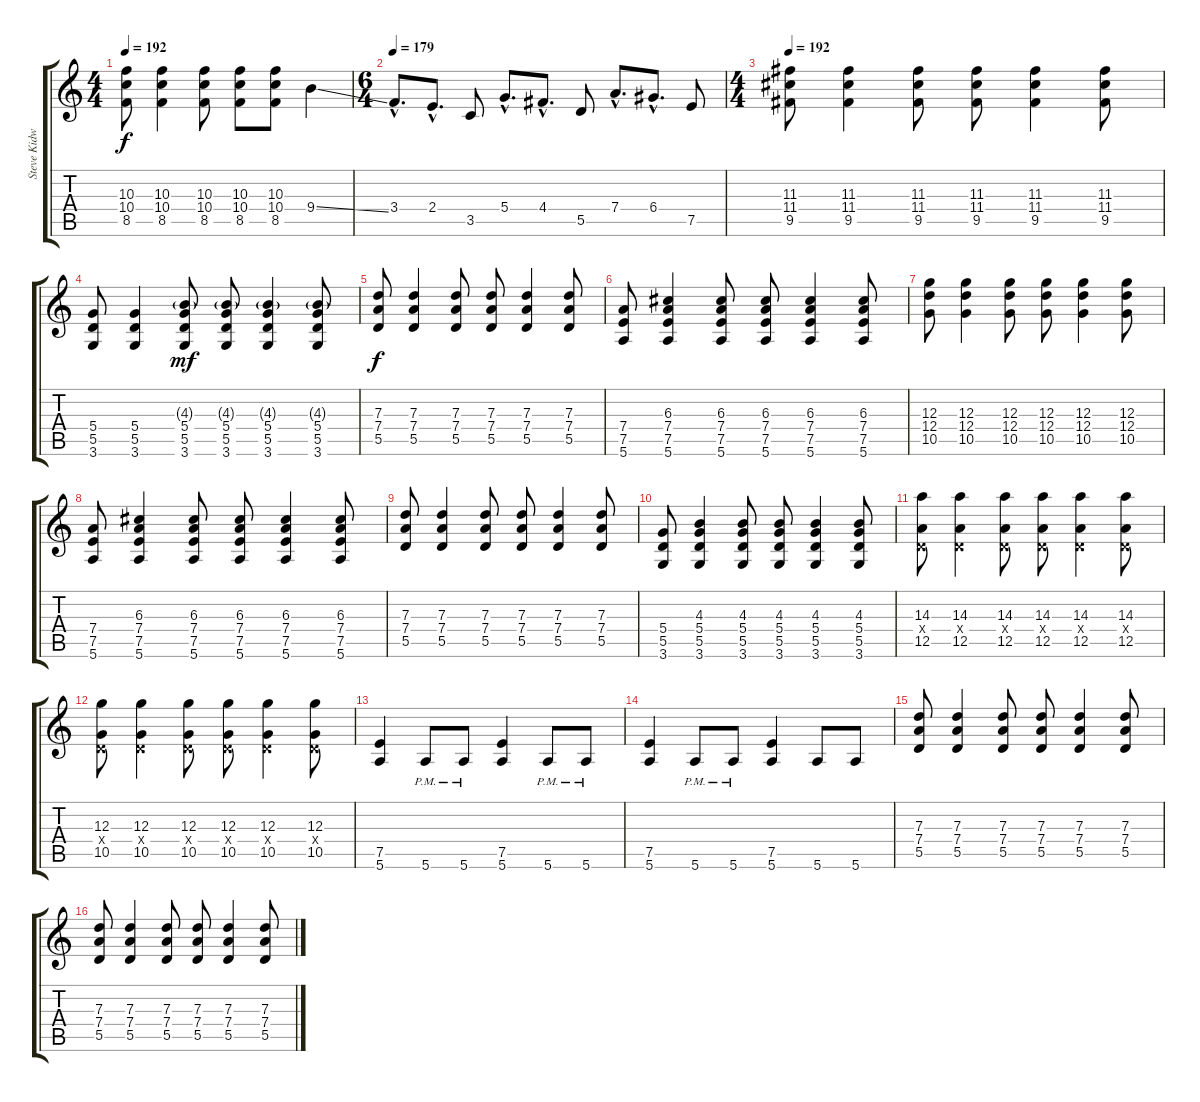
\track ("Steve Kidwiller (1991-Hefe)- Guitar" "Steve Kidw") {instrument distortionguitar}
\staff {score tabs}
\tuning (E4 B3 G3 D3 A2 E2) {hide}
\ts (4 4)
\tempo 192
\clef g2
\ks c
(10.3 10.4 8.5).8{dy f} (10.3 10.4 8.5).4 (10.3 10.4 8.5).8 (10.3 10.4 8.5).8 (10.3 10.4 8.5).8 9.4{ss}.4 |
\ts (6 4)
\tempo 179
3.4{hac}.8{d} 2.4{hac}.8{d} 3.5.8 5.4{hac}.8{d} 4.4{hac}.8{d} 5.5.8 7.4{hac}.8{d} 6.4{hac}.8{d} 7.5.8 |
\ts (4 4)
\tempo 192
(11.3 11.4 9.5).8 (11.3 11.4 9.5).4 (11.3 11.4 9.5).8 (11.3 11.4 9.5).8 (11.3 11.4 9.5).4 (11.3 11.4 9.5).8 |
(5.4 5.5 3.6).8 (5.4 5.5 3.6).4 (4.3{g} 5.4 5.5 3.6).8{dy mf} (4.3{g} 5.4 5.5 3.6).8 (4.3{g} 5.4 5.5 3.6).4 (4.3{g} 5.4 5.5 3.6).8 |
(7.3 7.4 5.5).8{dy f} (7.3 7.4 5.5).4 (7.3 7.4 5.5).8 (7.3 7.4 5.5).8 (7.3 7.4 5.5).4 (7.3 7.4 5.5).8 |
(7.4 7.5 5.6).8 (6.3 7.4 7.5 5.6).4 (6.3 7.4 7.5 5.6).8 (6.3 7.4 7.5 5.6).8 (6.3 7.4 7.5 5.6).4 (6.3 7.4 7.5 5.6).8 |
(12.3 12.4 10.5).8 (12.3 12.4 10.5).4 (12.3 12.4 10.5).8 (12.3 12.4 10.5).8 (12.3 12.4 10.5).4 (12.3 12.4 10.5).8 |
(7.4 7.5 5.6).8 (6.3 7.4 7.5 5.6).4 (6.3 7.4 7.5 5.6).8 (6.3 7.4 7.5 5.6).8 (6.3 7.4 7.5 5.6).4 (6.3 7.4 7.5 5.6).8 |
(7.3 7.4 5.5).8 (7.3 7.4 5.5).4 (7.3 7.4 5.5).8 (7.3 7.4 5.5).8 (7.3 7.4 5.5).4 (7.3 7.4 5.5).8 |
(5.4 5.5 3.6).8 (4.3 5.4 5.5 3.6).4 (4.3 5.4 5.5 3.6).8 (4.3 5.4 5.5 3.6).8 (4.3 5.4 5.5 3.6).4 (4.3 5.4 5.5 3.6).8 |
(14.3 0.4{x} 12.5).8 (14.3 0.4{x} 12.5).4 (14.3 0.4{x} 12.5).8 (14.3 0.4{x} 12.5).8 (14.3 0.4{x} 12.5).4 (14.3 0.4{x} 12.5).8 |
(12.3 0.4{x} 10.5).8 (12.3 0.4{x} 10.5).4 (12.3 0.4{x} 10.5).8 (12.3 0.4{x} 10.5).8 (12.3 0.4{x} 10.5).4 (12.3 0.4{x} 10.5).8 |
(7.5 5.6).4 5.6{pm}.8 5.6{pm}.8 (7.5 5.6).4 5.6{pm}.8 5.6{pm}.8 |
(7.5 5.6).4 5.6{pm}.8 5.6{pm}.8 (7.5 5.6).4 5.6.8 5.6.8 |
(7.3 7.4 5.5).8 (7.3 7.4 5.5).4 (7.3 7.4 5.5).8 (7.3 7.4 5.5).8 (7.3 7.4 5.5).4 (7.3 7.4 5.5).8 |
(7.3 7.4 5.5).8 (7.3 7.4 5.5).4 (7.3 7.4 5.5).8 (7.3 7.4 5.5).8 (7.3 7.4 5.5).4 (7.3 7.4 5.5).8
